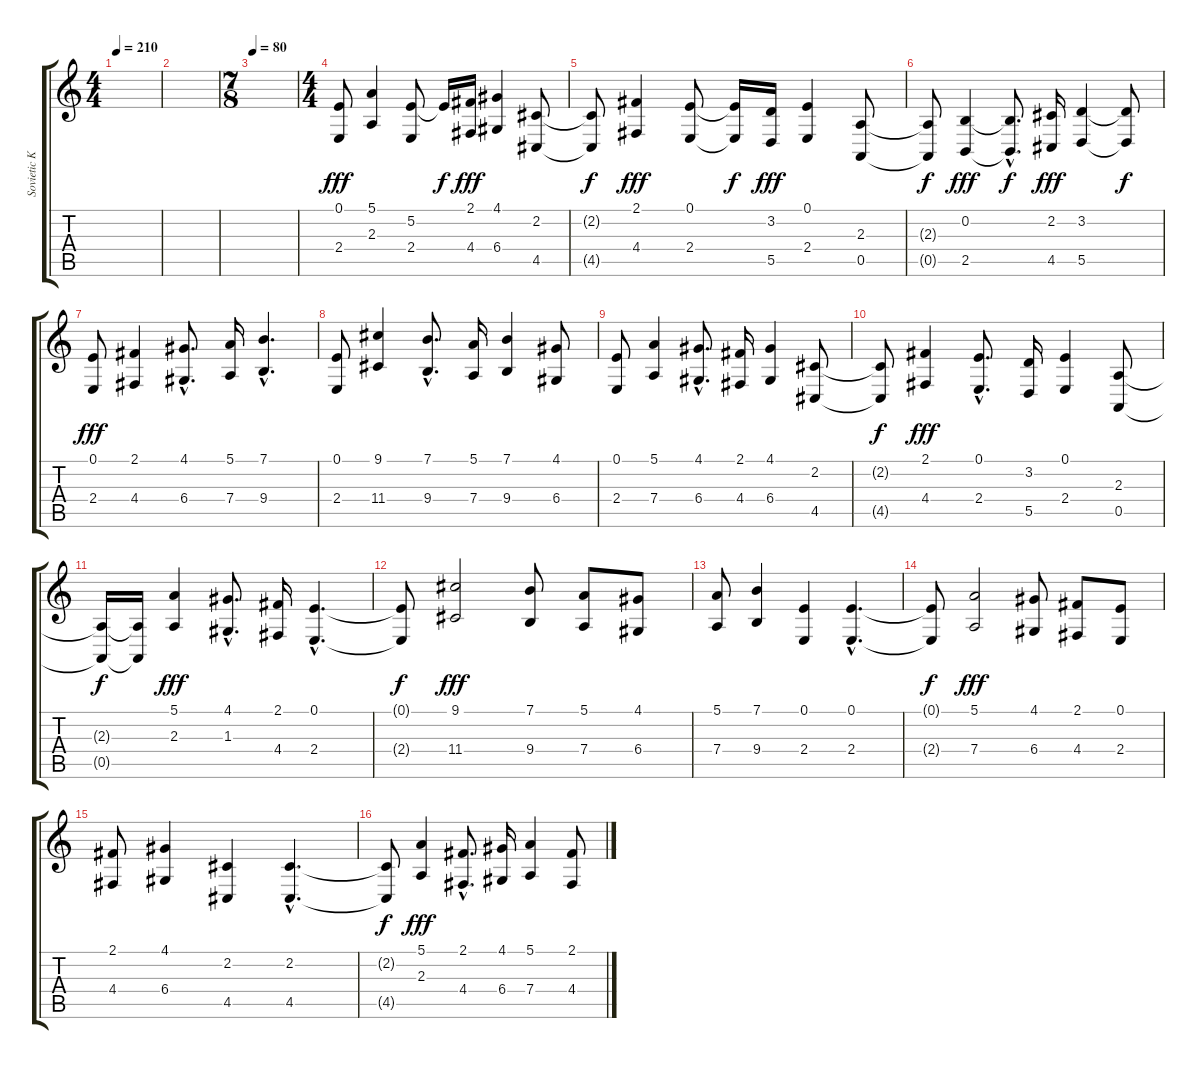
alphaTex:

\track ("Sovietic Keyboarder1" "Sovietic K") {instrument stringensemble1}
\staff {score tabs}
\tuning (E4 B3 G3 D3 A2 E2) {hide}
\ts (4 4)
\tempo 210
\clef g2
\ks c
|
|
\ts (7 8)
\tempo 80
|
\ts (4 4)
(0.1 2.4).8{dy fff} (5.1 2.3).4 (5.2 2.4).8 5.2{t}.16{dy f} (2.1 4.4).16{dy fff} (4.1 6.4).4 (2.2 4.5).8 |
(2.2{t} 4.5{t}).8{dy f} (2.1 4.4).4{dy fff} (0.1 2.4).8 (0.1{t} 2.4{t}).16{dy f} (3.2 5.5).16{dy fff} (0.1 2.4).4 (2.3 0.5).8 |
(2.3{t} 0.5{t}).8{dy f} (0.2 2.5).4{dy fff} (0.2{hac t} 2.5{hac t}).8{d dy f} (2.2 4.5).16{dy fff} (3.2 5.5).4 (3.2{t} 5.5{t}).8{dy f} |
(0.1 2.4).8{dy fff} (2.1 4.4).4 (4.1{hac} 6.4{hac}).8{d} (5.1 7.4).16 (7.1{hac} 9.4{hac}).4{d} |
(0.1 2.4).8 (9.1 11.4).4 (7.1{hac} 9.4{hac}).8{d} (5.1 7.4).16 (7.1 9.4).4 (4.1 6.4).8 |
(0.1 2.4).8 (5.1 7.4).4 (4.1{hac} 6.4{hac}).8{d} (2.1 4.4).16 (4.1 6.4).4 (2.2 4.5).8 |
(2.2{t} 4.5{t}).8{dy f} (2.1 4.4).4{dy fff} (0.1{hac} 2.4{hac}).8{d} (3.2 5.5).16 (0.1 2.4).4 (2.3 0.5).8 |
(2.3{t} 0.5{t}).16{dy f} (2.3{t} 0.5{t}).16 (5.1 2.3).4{dy fff} (4.1{hac} 1.3{hac}).8{d} (2.1 4.4).16 (0.1{hac} 2.4{hac}).4{d} |
(0.1{t} 2.4{t}).8{dy f} (9.1 11.4).2{dy fff} (7.1 9.4).8 (5.1 7.4).8 (4.1 6.4).8 |
(5.1 7.4).8 (7.1 9.4).4 (0.1 2.4).4 (0.1{hac} 2.4{hac}).4{d} |
(0.1{t} 2.4{t}).8{dy f} (5.1 7.4).2{dy fff} (4.1 6.4).8 (2.1 4.4).8 (0.1 2.4).8 |
(2.1 4.4).8 (4.1 6.4).4 (2.2 4.5).4 (2.2{hac} 4.5{hac}).4{d} |
(2.2{t} 4.5{t}).8{dy f} (5.1 2.3).4{dy fff} (2.1{hac} 4.4{hac}).8{d} (4.1 6.4).16 (5.1 7.4).4 (2.1 4.4).8
